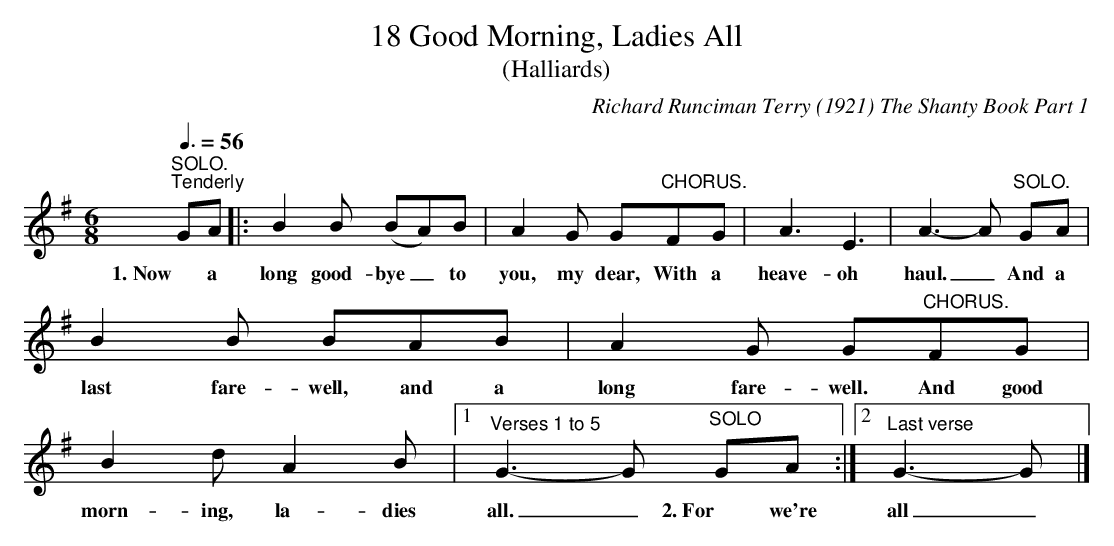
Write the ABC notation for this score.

X:1
T:18 Good Morning, Ladies All
T:(Halliards)
C:Richard Runciman Terry (1921) The Shanty Book Part 1
L:1/8
Q:3/8=56
M:6/8
K:G
"^SOLO.""^Tenderly" GA |: B2 B (BA)B | A2 G G"^CHORUS."FG | A3 E3 | A3- A"^SOLO." GA |$ B2 B BAB |
w: 1. Now a|long good- bye _ to|you, my dear,  With a|heave- oh|haul. _ And a|last fare- well,  and a|
A2 G G"^CHORUS."FG | B2 d A2 B |1"^Verses 1 to 5" G3- G"^SOLO" GA :|2"^Last verse" G3- G |]
w: long fare- well.  And  good|morn- ing, la- dies|all. _ 2. For we're|all _|
